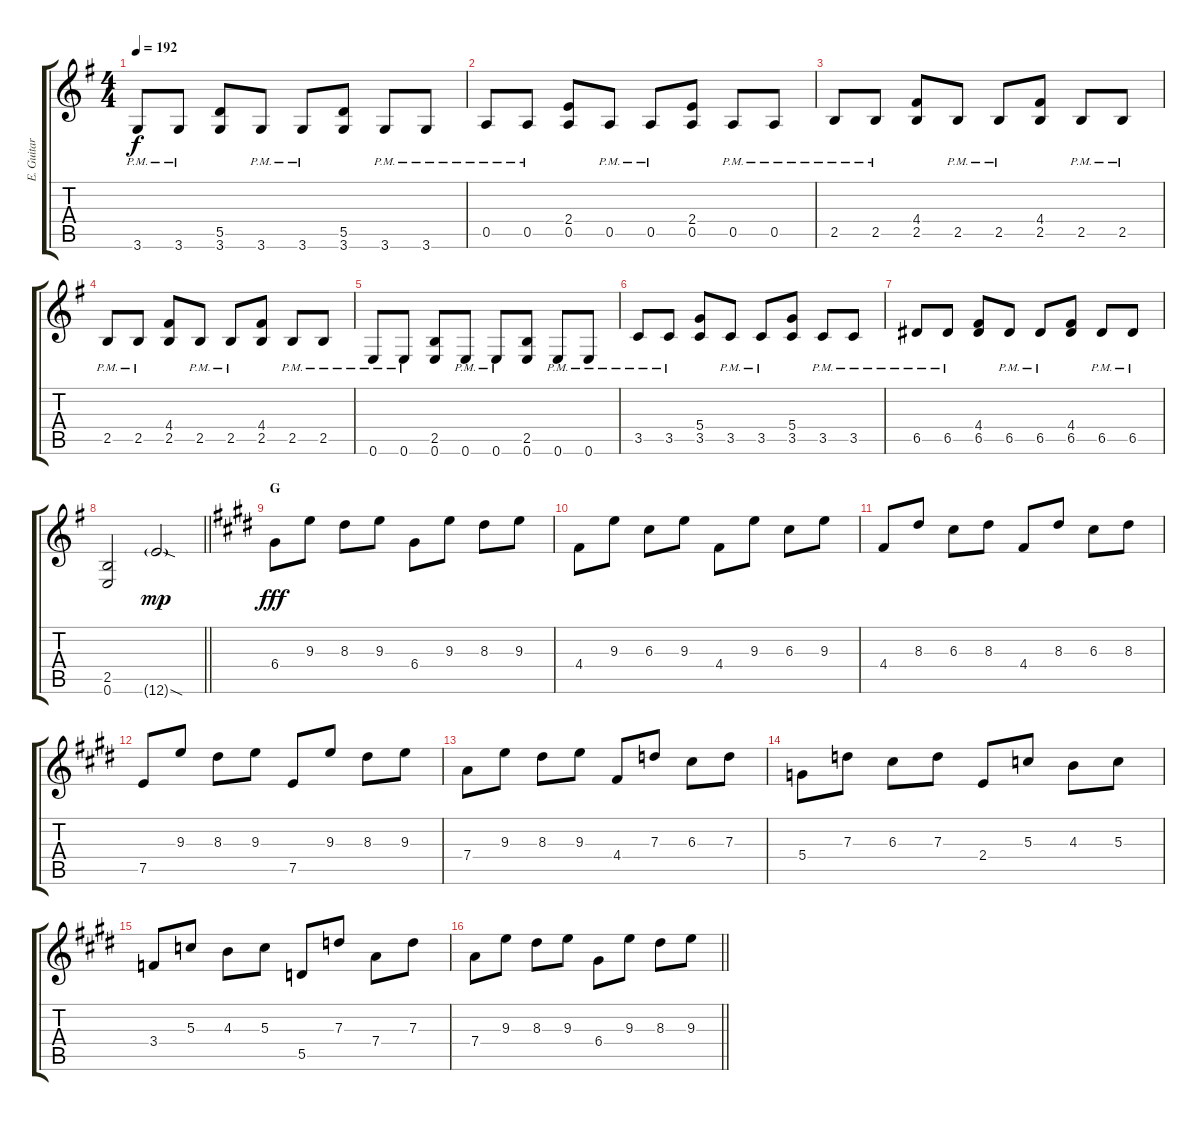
\track ("E. Guitar I" "E. Guitar ") {instrument overdrivenguitar}
\staff {score tabs}
\tuning (E4 B3 G3 D3 A2 E2) {hide}
\ts (4 4)
\tempo 192
\clef g2
\ks g
3.6{pm}.8{dy f} 3.6{pm}.8 (5.5 3.6).8 3.6{pm}.8 3.6{pm}.8 (5.5 3.6).8 3.6{pm}.8 3.6{pm}.8 |
0.5{pm}.8 0.5{pm}.8 (2.4 0.5).8 0.5{pm}.8 0.5{pm}.8 (2.4 0.5).8 0.5{pm}.8 0.5{pm}.8 |
2.5{pm}.8 2.5{pm}.8 (4.4 2.5).8 2.5{pm}.8 2.5{pm}.8 (4.4 2.5).8 2.5{pm}.8 2.5{pm}.8 |
2.5{pm}.8 2.5{pm}.8 (4.4 2.5).8 2.5{pm}.8 2.5{pm}.8 (4.4 2.5).8 2.5{pm}.8 2.5{pm}.8 |
0.6{pm}.8 0.6{pm}.8 (2.5 0.6).8 0.6{pm}.8 0.6{pm}.8 (2.5 0.6).8 0.6{pm}.8 0.6{pm}.8 |
3.5{pm}.8 3.5{pm}.8 (5.4 3.5).8 3.5{pm}.8 3.5{pm}.8 (5.4 3.5).8 3.5{pm}.8 3.5{pm}.8 |
6.5{pm}.8 6.5{pm}.8 (4.4 6.5).8 6.5{pm}.8 6.5{pm}.8 (4.4 6.5).8 6.5{pm}.8 6.5{pm}.8 |
\barLineRight lightlight
(2.5 0.6).2 12.6{sod g}.2{dy mp} |
\section ("" "G")
\ks e
6.4.8{dy fff} 9.3.8 8.3.8 9.3.8 6.4.8 9.3.8 8.3.8 9.3.8 |
4.4.8 9.3.8 6.3.8 9.3.8 4.4.8 9.3.8 6.3.8 9.3.8 |
4.4.8 8.3.8 6.3.8 8.3.8 4.4.8 8.3.8 6.3.8 8.3.8 |
7.5.8 9.3.8 8.3.8 9.3.8 7.5.8 9.3.8 8.3.8 9.3.8 |
7.4.8 9.3.8 8.3.8 9.3.8 4.4.8 7.3.8 6.3.8 7.3.8 |
5.4.8 7.3.8 6.3.8 7.3.8 2.4.8 5.3.8 4.3.8 5.3.8 |
3.4.8 5.3.8 4.3.8 5.3.8 5.5.8 7.3.8 7.4.8 7.3.8 |
\barLineRight lightlight
7.4.8 9.3.8 8.3.8 9.3.8 6.4.8 9.3.8 8.3.8 9.3.8
